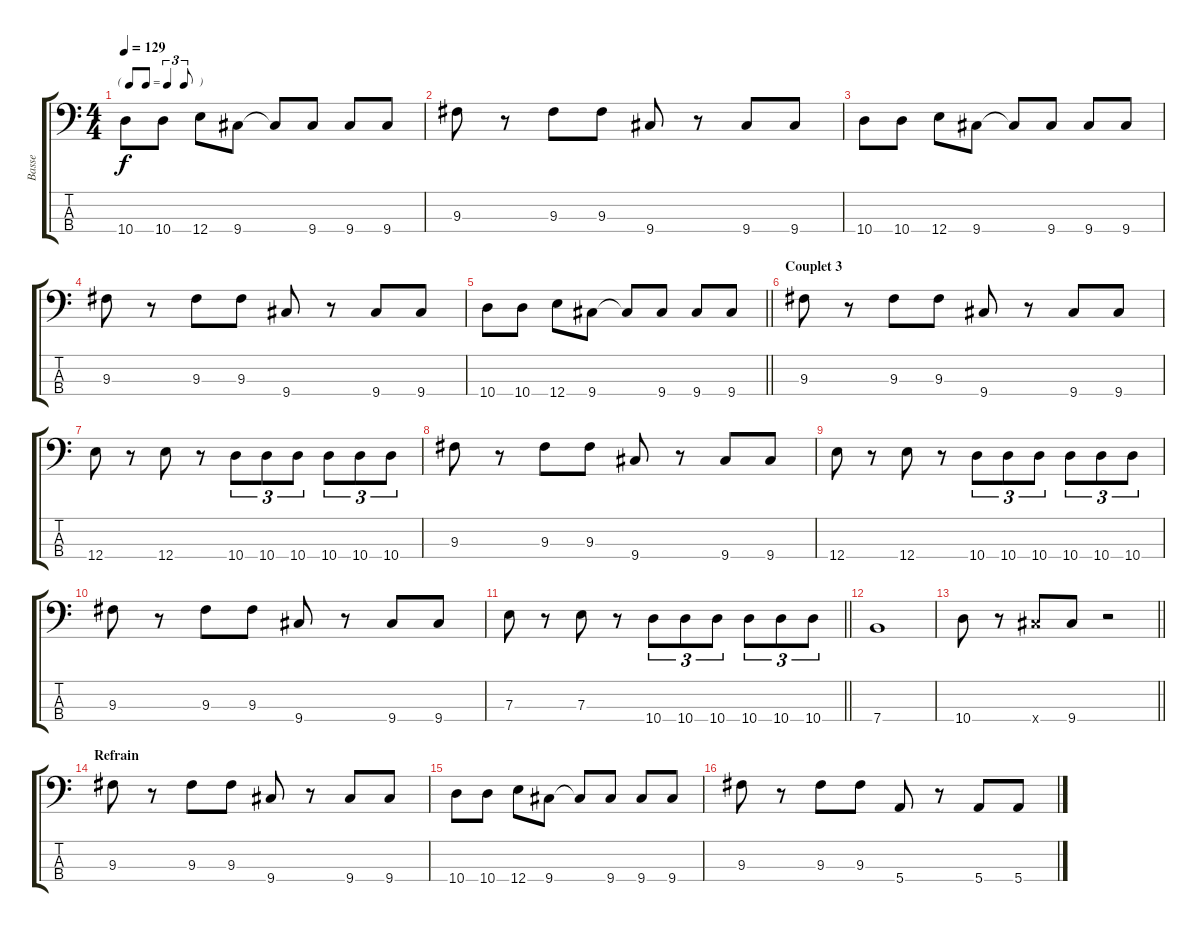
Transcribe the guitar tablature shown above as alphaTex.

\track ("Basse" "Basse") {instrument electricbasspick}
\staff {score tabs}
\tuning (G2 D2 A1 E1) {hide}
\ts (4 4)
\tf triplet8th
\tempo 129
\clef f4
\ks c
10.4.8{dy f} 10.4.8 12.4.8 9.4.8 9.4{t}.8 9.4.8 9.4.8 9.4.8 |
9.3.8 r.8 9.3.8 9.3.8 9.4.8 r.8 9.4.8 9.4.8 |
10.4.8 10.4.8 12.4.8 9.4.8 9.4{t}.8 9.4.8 9.4.8 9.4.8 |
9.3.8 r.8 9.3.8 9.3.8 9.4.8 r.8 9.4.8 9.4.8 |
\barLineRight lightlight
10.4.8 10.4.8 12.4.8 9.4.8 9.4{t}.8 9.4.8 9.4.8 9.4.8 |
\section ("" "Couplet 3")
9.3.8 r.8 9.3.8 9.3.8 9.4.8 r.8 9.4.8 9.4.8 |
12.4.8 r.8 12.4.8 r.8 10.4.8{tu (3 2)} 10.4.8{tu (3 2)} 10.4.8{tu (3 2)} 10.4.8{tu (3 2)} 10.4.8{tu (3 2)} 10.4.8{tu (3 2)} |
9.3.8 r.8 9.3.8 9.3.8 9.4.8 r.8 9.4.8 9.4.8 |
12.4.8 r.8 12.4.8 r.8 10.4.8{tu (3 2)} 10.4.8{tu (3 2)} 10.4.8{tu (3 2)} 10.4.8{tu (3 2)} 10.4.8{tu (3 2)} 10.4.8{tu (3 2)} |
9.3.8 r.8 9.3.8 9.3.8 9.4.8 r.8 9.4.8 9.4.8 |
\barLineRight lightlight
7.3.8 r.8 7.3.8 r.8 10.4.8{tu (3 2)} 10.4.8{tu (3 2)} 10.4.8{tu (3 2)} 10.4.8{tu (3 2)} 10.4.8{tu (3 2)} 10.4.8{tu (3 2)} |
7.4.1 |
\barLineRight lightlight
10.4.8 r.8 9.4{x}.8 9.4.8 r.2 |
\section ("" "Refrain")
9.3.8 r.8 9.3.8 9.3.8 9.4.8 r.8 9.4.8 9.4.8 |
10.4.8 10.4.8 12.4.8 9.4.8 9.4{t}.8 9.4.8 9.4.8 9.4.8 |
9.3.8 r.8 9.3.8 9.3.8 5.4.8 r.8 5.4.8 5.4.8
